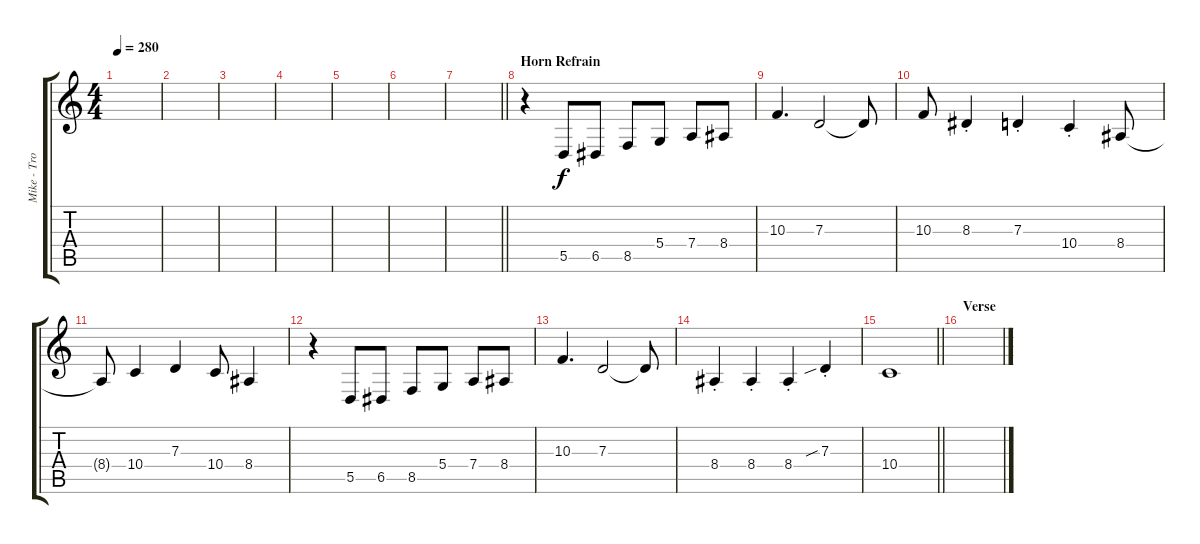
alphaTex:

\track ("Mike - Trombone" "Mike - Tro") {instrument trombone}
\staff {score tabs}
\tuning (E4 B3 G3 D3 A2 E2) {hide}
\ts (4 4)
\tempo 280
\clef g2
\ks c
|
|
|
|
|
|
\barLineRight lightlight
|
\section ("" "Horn Refrain")
r.4 5.5.8 6.5.8 8.5.8 5.4.8 7.4.8 8.4.8 |
10.3.4{d} 7.3.2 7.3{t}.8 |
10.3.8 8.3{st}.4 7.3{st}.4 10.4{st}.4 8.4.8 |
8.4{t}.8 10.4.4 7.3.4 10.4.8 8.4.4 |
r.4 5.5.8 6.5.8 8.5.8 5.4.8 7.4.8 8.4.8 |
10.3.4{d} 7.3.2 7.3{t}.8 |
8.4{st}.4 8.4{st}.4 8.4{st}.4 7.3{sib st}.4 |
\barLineRight lightlight
10.4.1 |
\section ("" "Verse")
